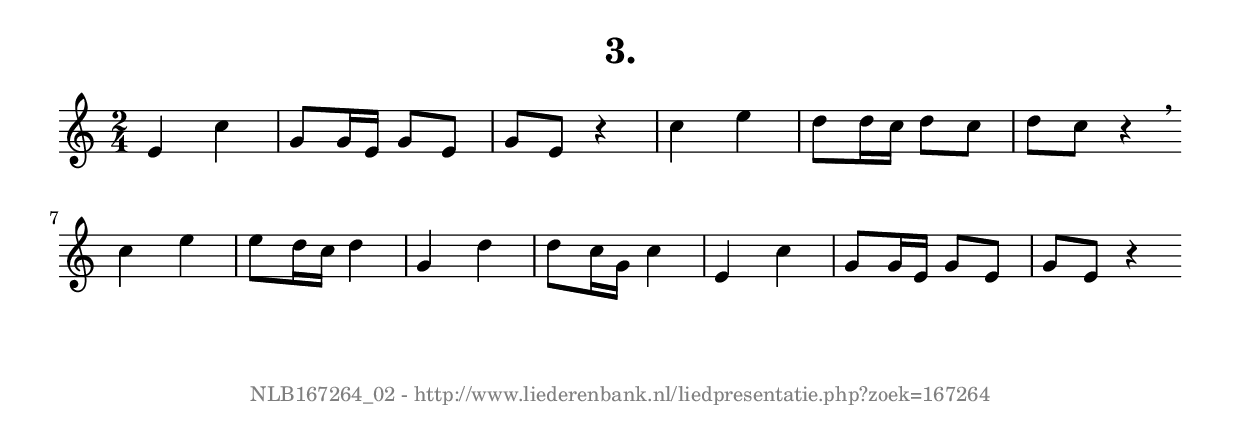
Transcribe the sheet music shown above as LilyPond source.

%
% produced by wce2krn 1.64 (7 June 2014)
%
\version"2.16"
#(append! paper-alist '(("long" . (cons (* 210 mm) (* 2000 mm)))))
#(set-default-paper-size "long")
sb = {\breathe}
mBreak = {\breathe }
bBreak = {\breathe }
x = {\once\override NoteHead #'style = #'cross }
gl=\glissando
itime={\override Staff.TimeSignature #'stencil = ##f }
ficta = {\once\set suggestAccidentals = ##t}
fine = {\once\override Score.RehearsalMark #'self-alignment-X = #1 \mark \markup {\italic{Fine}}}
dc = {\once\override Score.RehearsalMark #'self-alignment-X = #1 \mark \markup {\italic{D.C.}}}
dcf = {\once\override Score.RehearsalMark #'self-alignment-X = #1 \mark \markup {\italic{D.C. al Fine}}}
dcc = {\once\override Score.RehearsalMark #'self-alignment-X = #1 \mark \markup {\italic{D.C. al Coda}}}
ds = {\once\override Score.RehearsalMark #'self-alignment-X = #1 \mark \markup {\italic{D.S.}}}
dsf = {\once\override Score.RehearsalMark #'self-alignment-X = #1 \mark \markup {\italic{D.S. al Fine}}}
dsc = {\once\override Score.RehearsalMark #'self-alignment-X = #1 \mark \markup {\italic{D.S. al Coda}}}
pv = {\set Score.repeatCommands = #'((volta "1"))}
sv = {\set Score.repeatCommands = #'((volta "2"))}
tv = {\set Score.repeatCommands = #'((volta "3"))}
qv = {\set Score.repeatCommands = #'((volta "4"))}
xv = {\set Score.repeatCommands = #'((volta #f))}
\header{ tagline = ""
title = "3."
}
\score {{
\key c \major
\relative g'
{
\set melismaBusyProperties = #'()
\time 2/4
\tempo 4=120
\override Score.MetronomeMark #'transparent = ##t
\override Score.RehearsalMark #'break-visibility = #(vector #t #t #f)
e4 c'4 g8 g16 e g8 e g e r4 c'4 e d8 d16 c d8 c d8 c r4 \bar ":|:" \bBreak
c4 e e8 d16 c d4 g, d' d8 c16 g c4 e, c' g8 g16 e g8 e g e r4 \bar ":|"
 }}
 \midi { }
 \layout {
            indent = 0.0\cm
}
}
\markup { \vspace #0 } \markup { \with-color #grey \fill-line { \center-column { \smaller "NLB167264_02 - http://www.liederenbank.nl/liedpresentatie.php?zoek=167264" } } }
